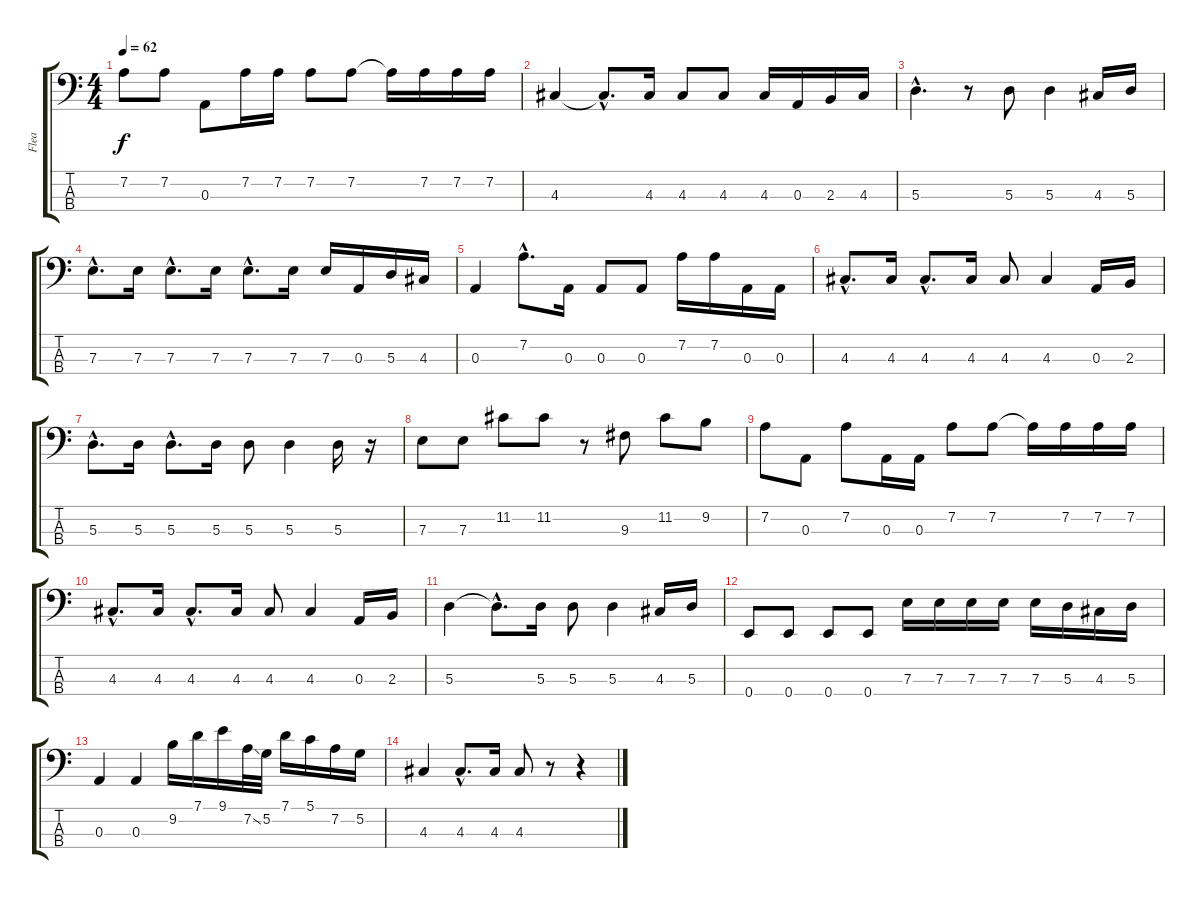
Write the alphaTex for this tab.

\track ("Flea" "Flea") {instrument electricbassfinger}
\staff {score tabs}
\tuning (G2 D2 A1 E1) {hide}
\ts (4 4)
\tempo 62
\clef f4
\ks c
7.2.8{dy f} 7.2.8 0.3.8 7.2.16 7.2.16 7.2.8 7.2.8 7.2{t}.16 7.2.16 7.2.16 7.2.16 |
4.3.4 4.3{hac t}.8{d} 4.3.16 4.3.8 4.3.8 4.3.16 0.3.16 2.3.16 4.3.16 |
5.3{hac}.4{d} r.8 5.3.8 5.3.4 4.3.16 5.3.16 |
7.3{hac}.8{d} 7.3.16 7.3{hac}.8{d} 7.3.16 7.3{hac}.8{d} 7.3.16 7.3.16 0.3.16 5.3.16 4.3.16 |
0.3.4 7.2{hac}.8{d} 0.3.16 0.3.8 0.3.8 7.2.16 7.2.16 0.3.16 0.3.16 |
4.3{hac}.8{d} 4.3.16 4.3{hac}.8{d} 4.3.16 4.3.8 4.3.4 0.3.16 2.3.16 |
5.3{hac}.8{d} 5.3.16 5.3{hac}.8{d} 5.3.16 5.3.8 5.3.4 5.3.16 r.16 |
7.3.8 7.3.8 11.2.8 11.2.8 r.8 9.3.8 11.2.8 9.2.8 |
7.2.8 0.3.8 7.2.8 0.3.16 0.3.16 7.2.8 7.2.8 7.2{t}.16 7.2.16 7.2.16 7.2.16 |
4.3{hac}.8{d volume 10} 4.3.16 4.3{hac}.8{d} 4.3.16 4.3.8 4.3.4 0.3.16 2.3.16 |
5.3.4 5.3{hac t}.8{d} 5.3.16 5.3.8 5.3.4 4.3.16 5.3.16 |
0.4.8{volume 4} 0.4.8 0.4.8 0.4.8 7.3.16 7.3.16 7.3.16 7.3.16 7.3.16 5.3.16 4.3.16 5.3.16 |
0.3.4 0.3.4 9.2.16 7.1.16 9.1.16 7.2{ss}.32 5.2.32 7.1.16 5.1.16 7.2.16 5.2.16 |
4.3.4{volume 0} 4.3{hac}.8{d} 4.3.16 4.3.8 r.8 r.4
